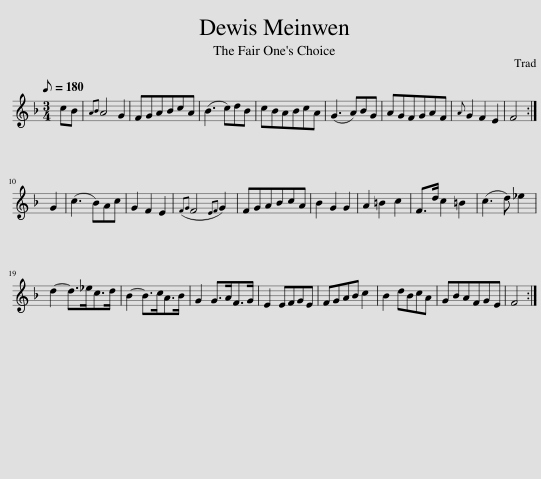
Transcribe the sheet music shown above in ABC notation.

X:1
L:1/8
Q:1/8=180
M:3/4
I:linebreak $
K:F
V:1 treble
V:1
 cB |{AB} A4 G2 | FGABcA | (B3 c)dB | cBABcA | %5
 (G3 A)BG | AGFGAF |{A} G2 F2 E2 | F4 :|$ G2 | %10
 (c3 B)Ac | G2 F2 E2 |{FG} F4{EF} G2 | FGABcA | B2 G2 G2 | %15
 A2 =B2 c2 | F>d c2 =B2 | (c3 d) _e2 |$ d2- d>_ec>d | B2- B>cA>B | %20
 G2 G>AF>G | E2 EFGE | FGAB c2 | B2 dBcA | GBAFGE | %25
 F4 :| %26
